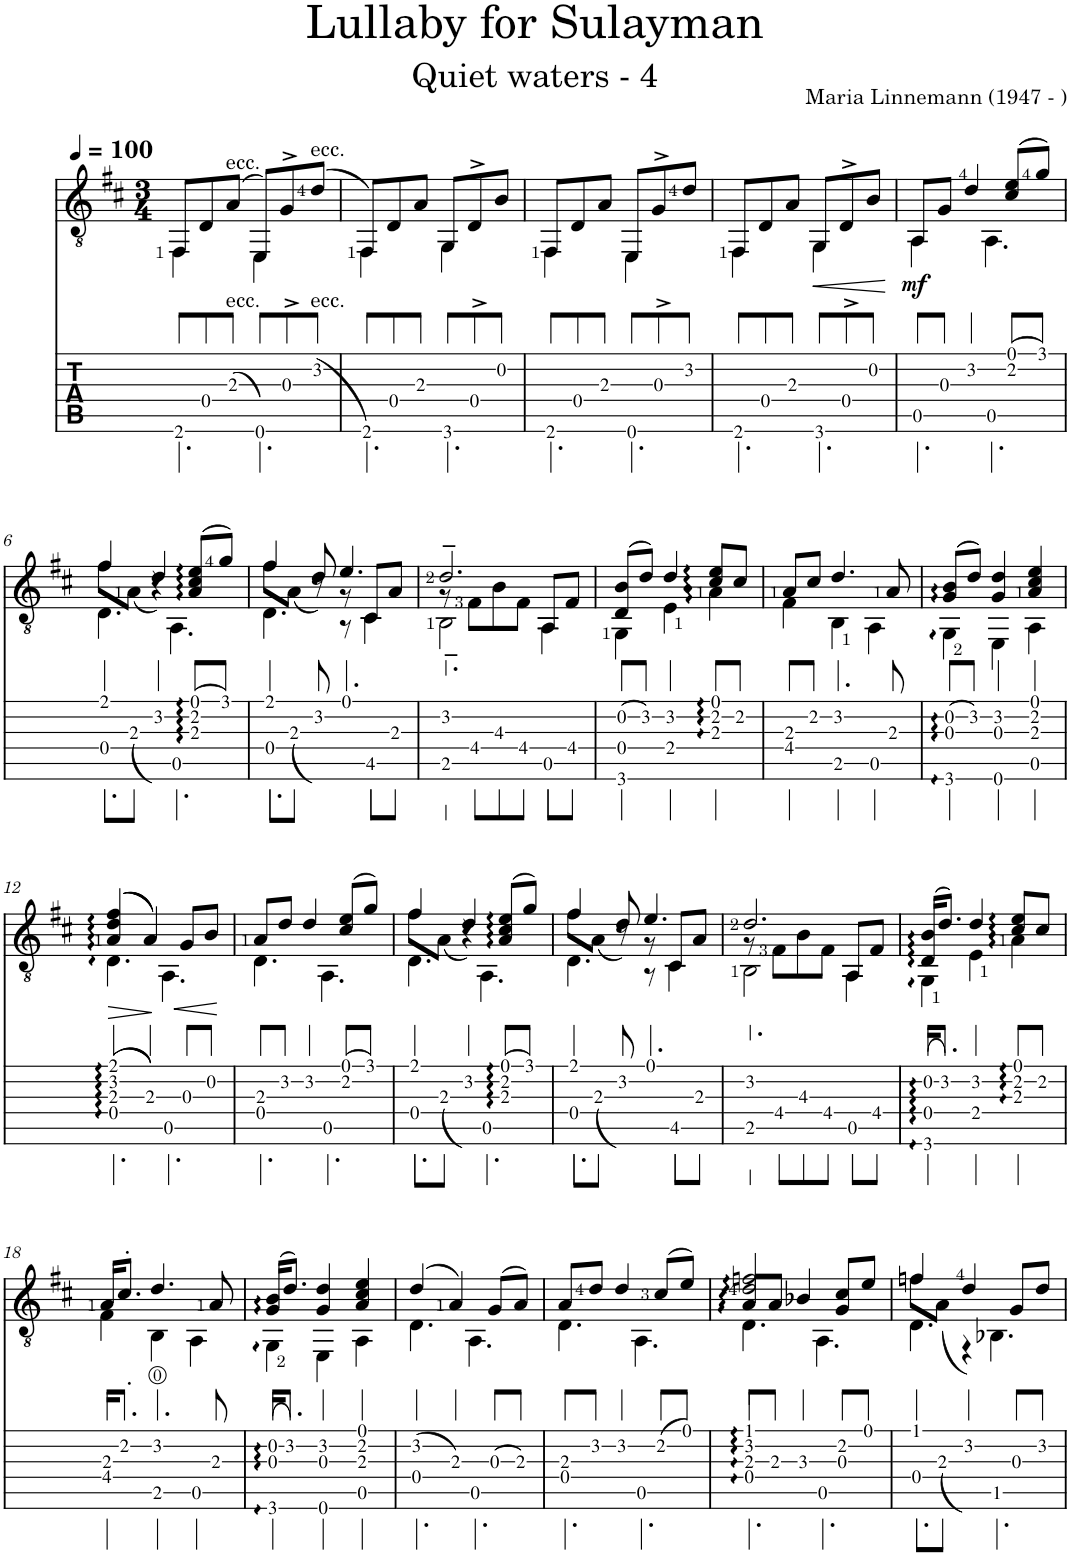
**kern	**kern	**dynam
*part2	*part1	*part1
*staff2	*staff1	*staff1
*I"Chitarra classica (Intavolatura)	*I"Classical Guitar	*
*stria6	*	*
*	*clefGv2	*
*k[f#c#]	*k[f#c#]	*
*M3/4	*M3/4	*
*MM100	*MM100	*
=1	=1	=1
*^	*^	*
8FF#/L	4.FF#\	8FF#/L	4.FF#\	.
8D/	.	8D/	.	.
!	!	!LO:TX:a:t=ecc.	!	!
!LO:TX:a:t=ecc.	!	!	!	!
(8A/J	.	(8A/J	.	.
8EE/L)	4.EE\	8EE/L)	4.EE\	.
8G^/	.	8G^/	.	.
!	!	!LO:TX:a:t=ecc.	!	!
!LO:TX:a:t=ecc.	!	!	!	!
(8d/J	.	(8d/J	.	.
=2	=2	=2	=2	=2
8FF#/L)	4.FF#\	8FF#/L)	4.FF#\	.
8D/	.	8D/	.	.
8A/J	.	8A/J	.	.
8GG/L	4.GG\	8GG/L	4.GG\	.
8D^/	.	8D^/	.	.
8B/J	.	8B/J	.	.
=3	=3	=3	=3	=3
8FF#/L	4.FF#\	8FF#/L	4.FF#\	.
8D/	.	8D/	.	.
8A/J	.	8A/J	.	.
8EE/L	4.EE\	8EE/L	4.EE\	.
8G^/	.	8G^/	.	.
8d/J	.	8d/J	.	.
=4	=4	=4	=4	=4
8FF#/L	4.FF#\	8FF#/L	4.FF#\	.
8D/	.	8D/	.	.
8A/J	.	8A/J	.	.
!	!	!	!	!LO:HP:b
8GG/L	4.GG\	8GG/L	4.GG\	<
8D^/	.	8D^/	.	.
8B/J	.	8B/J	.	.
*v	*v	*	*	*
*	*v	*v	*
.	.	[
=5	=5	=5
*^	*^	*
!	!	!	!	!LO:DY:b
8AA/L	4.AA\	8AA/L	4.AA\	mf
8G/J	.	8G/J	.	.
4d/	.	4d/	.	.
.	4.AA\	.	4.AA\	.
(8c#/ 8e/L	.	(8c#/ 8e/L	.	.
8g/J)	.	8g/J)	.	.
!!LO:LB:g=z
=6	=6	=6	=6	=6
*	*^	*	*^	*
4f#/	8f#\L	4.D\	4f#/	8f#\L	4.D\	.
.	(8A\J	.	.	(8A\J	.	.
4d/	4r)	.	4d/	4r)	.	.
.	.	4.AA\	.	.	4.AA\	.
(8A/ 8c#/ 8e/L	4ryy	.	(8A/ 8c#/ 8e/L	4ryy	.	.
8g/J)	.	.	8g/J)	.	.	.
=7	=7	=7	=7	=7	=7	=7
4f#/	8f#\L	4.D\	4f#/	8f#\L	4.D\	.
.	(8A\J	.	.	(8A\J	.	.
8d/	8r)	.	8d/	8r)	.	.
4.e/	8r	8r	4.e/	8r	8r	.
.	8C#\L	4C#\	.	8C#/L	4C#\	.
.	8A\J	.	.	8A/J	.	.
=8	=8	=8	=8	=8	=8	=8
2.d~/	8r	2BB\	2.d~/	8r	2BB\	.
.	8F#\L	.	.	8F#\L	.	.
.	8B\	.	.	8B\	.	.
.	8F#\J	.	.	8F#\J	.	.
.	8AA\L	4AA\	.	8AA/L	4AA\	.
.	8F#\J	.	.	8F#/J	.	.
*	*v	*v	*	*	*	*
*	*	*	*v	*v	*
=9	=9	=9	=9	=9
(8D/ 8B/L	4GG\	(8D/ 8B/L	4GG\	.
8d/J)	.	8d/J)	.	.
4d/	4E\	4d/	4E\	.
8c#/ 8e/L	4A\	8c#/ 8e/L	4A\	.
8c#/J	.	8c#/J	.	.
=10	=10	=10	=10	=10
8A/L	4F#\	8A/L	4F#\	.
8c#/J	.	8c#/J	.	.
4.d/	4BB\	4.d/	4BB\	.
.	4AA\	.	4AA\	.
8A/	.	8A/	.	.
=11	=11	=11	=11	=11
(8G/ 8B/L	4GG\	(8G/ 8B/L	4GG\	.
8d/J)	.	8d/J)	.	.
4G/ 4d/	4EE\	4G/ 4d/	4EE\	.
4A/ 4c#/ 4e/	4AA\	4A/ 4c#/ 4e/	4AA\	.
!!LO:LB:g=z	!!
=12	=12	=12	=12	=12
!	!	!	!	!LO:HP:b
((4A/ 4d/ 4f#/	4.D\	((4A/ 4d/ 4f#/	4.D\	>
4A/))	.	4A/))	.	.
.	4.AA\	.	4.AA\	]
!	!	!	!	!LO:HP:b
8G/L	.	8G/L	.	<
8B/J	.	8B/J	.	.
*v	*v	*	*	*
*	*v	*v	*
.	.	[
=13	=13	=13
*^	*^	*
8A/L	4.D\	8A/L	4.D\	.
8d/J	.	8d/J	.	.
4d/	.	4d/	.	.
.	4.AA\	.	4.AA\	.
(8c#/ 8e/L	.	(8c#/ 8e/L	.	.
8g/J)	.	8g/J)	.	.
=14	=14	=14	=14	=14
*	*^	*	*^	*
4f#/	8f#\L	4.D\	4f#/	8f#\L	4.D\	.
.	(8A\J	.	.	(8A\J	.	.
4d/	4r)	.	4d/	4r)	.	.
.	.	4.AA\	.	.	4.AA\	.
(8A/ 8c#/ 8e/L	4ryy	.	(8A/ 8c#/ 8e/L	4ryy	.	.
8g/J)	.	.	8g/J)	.	.	.
=15	=15	=15	=15	=15	=15	=15
4f#/	8f#\L	4.D\	4f#/	8f#\L	4.D\	.
.	(8A\J	.	.	(8A\J	.	.
8d/	8r)	.	8d/	8r)	.	.
4.e/	8r	8r	4.e/	8r	8r	.
.	8C#\L	4C#\	.	8C#/L	4C#\	.
.	8A\J	.	.	8A/J	.	.
=16	=16	=16	=16	=16	=16	=16
2.d/	8r	2BB\	2.d/	8r	2BB\	.
.	8F#\L	.	.	8F#\L	.	.
.	8B\	.	.	8B\	.	.
.	8F#\J	.	.	8F#\J	.	.
.	8AA\L	4AA\	.	8AA/L	4AA\	.
.	8F#\J	.	.	8F#/J	.	.
*	*v	*v	*	*	*	*
*	*	*	*v	*v	*
=17	=17	=17	=17	=17
(16D/ 16B/KL	4GG\	(16D/ 16B/KL	4GG\	.
8.d/J)	.	8.d/J)	.	.
4d/	4E\	4d/	4E\	.
8c#/ 8e/L	4A\	8c#/ 8e/L	4A\	.
8c#/J	.	8c#/J	.	.
!!LO:LB:g=z	!!
=18	=18	=18	=18	=18
16A/KL	4F#\	16A/KL	4F#\	.
8.c#'/J	.	8.c#'/J	.	.
4.d/	4BB\	4.d/	4BB\	.
.	4AA\	.	4AA\	.
8A/	.	8A/	.	.
=19	=19	=19	=19	=19
(16G/ 16B/KL	4GG\	(16G/ 16B/KL	4GG\	.
8.d/J)	.	8.d/J)	.	.
4G/ 4d/	4EE\	4G/ 4d/	4EE\	.
4A/ 4c#/ 4e/	4AA\	4A/ 4c#/ 4e/	4AA\	.
=20	=20	=20	=20	=20
(4d/	4.D\	(4d/	4.D\	.
4A/)	.	4A/)	.	.
.	4.AA\	.	4.AA\	.
(8G/L	.	(8G/L	.	.
8A/J)	.	8A/J)	.	.
=21	=21	=21	=21	=21
8A/L	4.D\	8A/L	4.D\	.
8d/J	.	8d/J	.	.
4d/	.	4d/	.	.
.	4.AA\	.	4.AA\	.
(8c#/L	.	(8c#/L	.	.
8e/J)	.	8e/J)	.	.
=22	=22	=22	=22	=22
*	*^	*	*^	*
2d/ 2fn/	4.D\	8A/L	2d/ 2fn/	4.D\	8A/L	.
.	.	8A/J	.	.	8A/J	.
.	.	4B-X/	.	.	4B-X/	.
.	4.AA\	.	.	4.AA\	.	.
8G/ 8c#/L	.	4ryy	8G/ 8c#/L	.	4ryy	.
8e/J	.	.	8e/J	.	.	.
=23	=23	=23	=23	=23	=23	=23
4fn/	4.D\	8f\L	4fn/	4.D\	8f\L	.
.	.	(8A\J	.	.	(8A\J	.
4d/	.	4r)	4d/	.	4r)	.
.	4.BB-X\	.	.	4.BB-X\	.	.
8G/L	.	4ryy	8G/L	.	4ryy	.
8d/J	.	.	8d/J	.	.	.
*v	*v	*v	*	*	*	*
*	*v	*v	*v	*
=	=	=
*-	*-	*-
